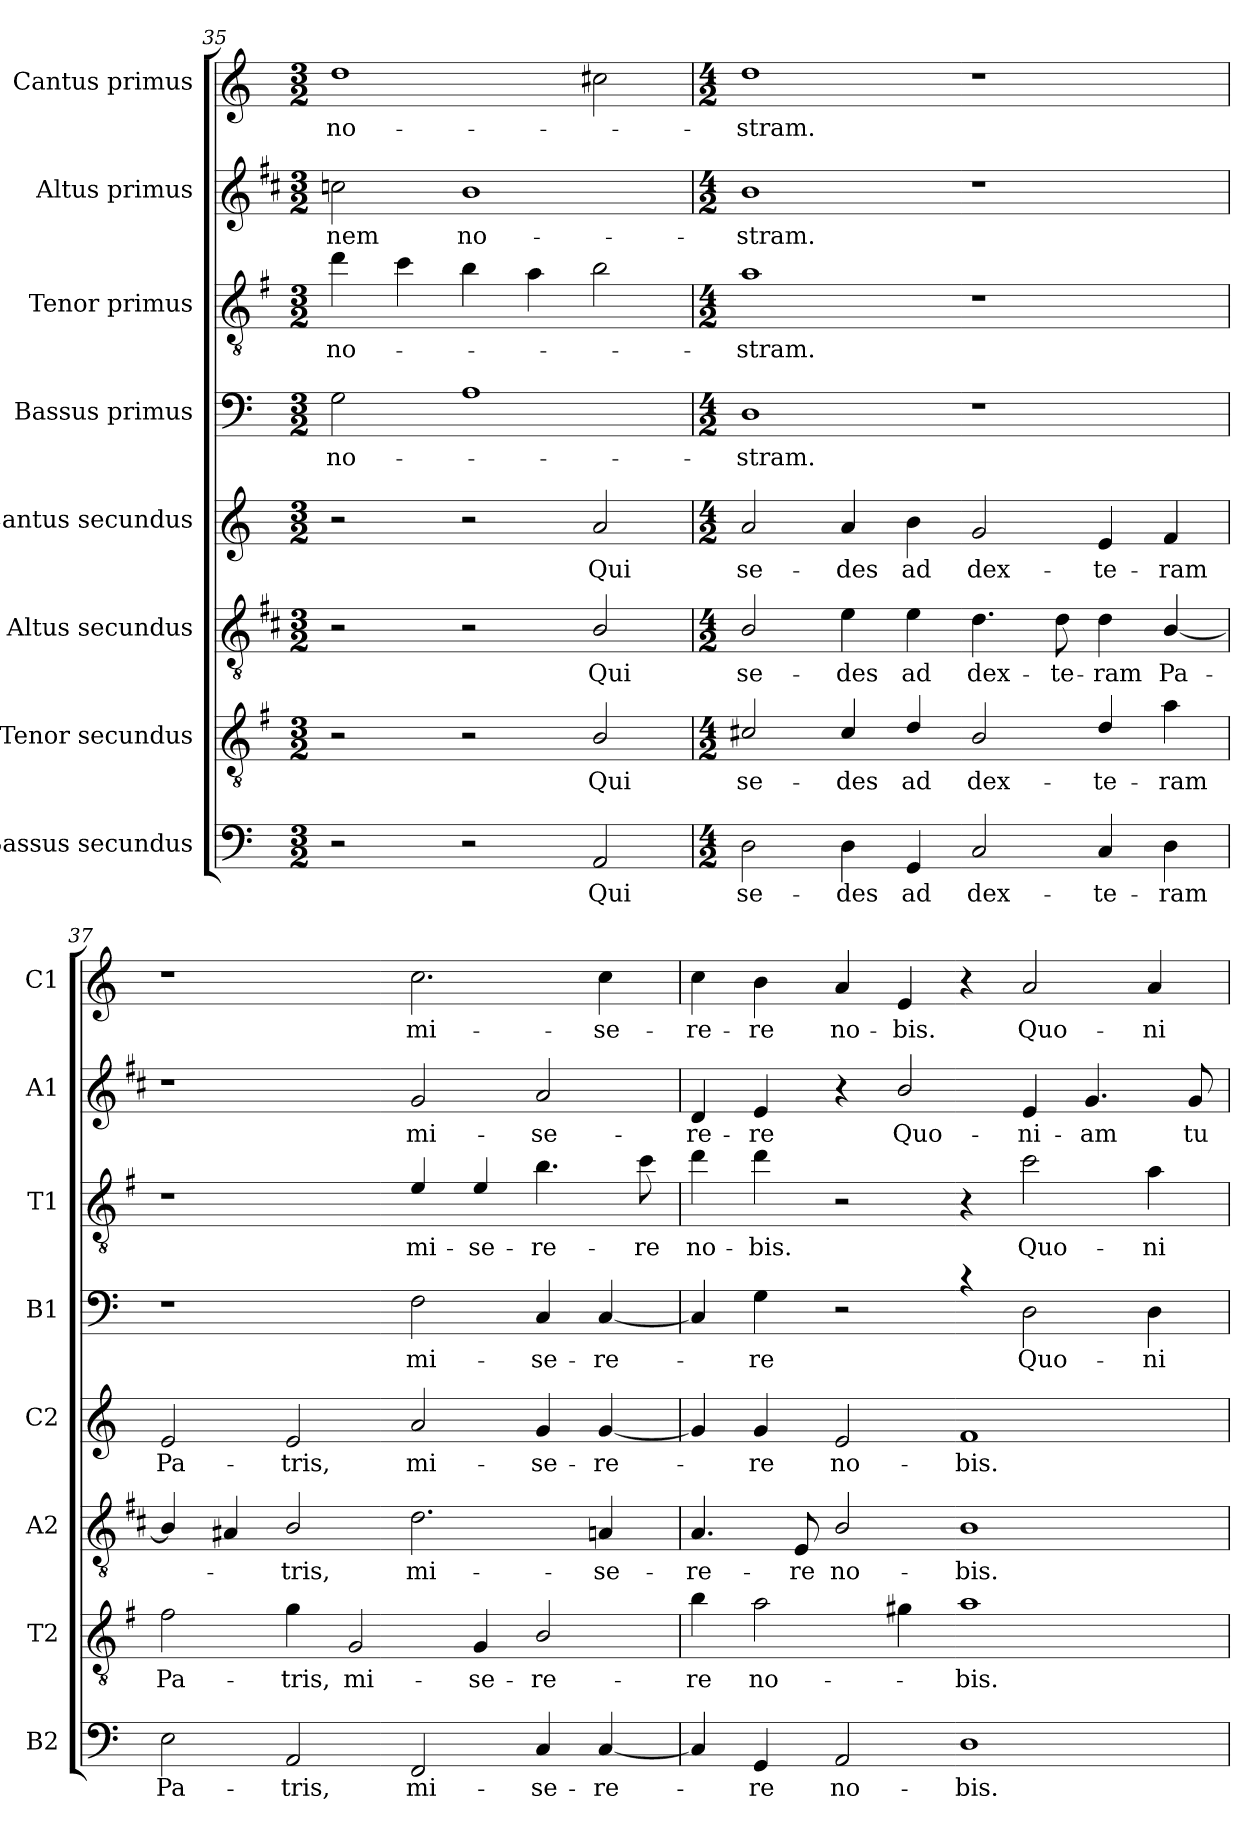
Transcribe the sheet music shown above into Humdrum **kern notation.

**kern	**text	**kern	**text	**kern	**text	**kern	**text	**kern	**text	**kern	**text	**kern	**text	**kern	**text
*part8	*part8	*part7	*part7	*part6	*part6	*part5	*part5	*part4	*part4	*part3	*part3	*part2	*part2	*part1	*part1
*staff8	*staff8	*staff7	*staff7	*staff6	*staff6	*staff5	*staff5	*staff4	*staff4	*staff3	*staff3	*staff2	*staff2	*staff1	*staff1
*I"Bassus secundus	*	*I"Tenor secundus	*	*I"Altus secundus	*	*I"Cantus secundus	*	*I"Bassus primus	*	*I"Tenor primus	*	*I"Altus primus	*	*I"Cantus primus	*
*I'B2	*	*I'T2	*	*I'A2	*	*I'C2	*	*I'B1	*	*I'T1	*	*I'A1	*	*I'C1	*
*clefF4	*	*clefGv2	*	*clefGv2	*	*clefG2	*	*clefF4	*	*clefGv2	*	*clefG2	*	*clefG2	*
*	*	*ITrd4c7	*	*ITrd1c2	*	*	*	*	*	*ITrd4c7	*	*ITrd1c2	*	*	*
*k[]	*	*k[]	*	*k[]	*	*k[]	*	*k[]	*	*k[]	*	*k[]	*	*k[]	*
*C:	*	*C:	*	*C:	*	*C:	*	*C:	*	*C:	*	*C:	*	*C:	*
*M3/2	*	*M3/2	*	*M3/2	*	*M3/2	*	*M3/2	*	*M3/2	*	*M3/2	*	*M3/2	*
=35	=35	=35	=35	=35	=35	=35	=35	=35	=35	=35	=35	=35	=35	=35	=35
!	!	!	!	!	!	!	!	!	!LO:LY:b	!	!LO:LY:b	!	!LO:LY:b	!	!LO:LY:b
2r	.	2r	.	2r	.	2r	.	2G\	no-	4g\	no-	2b-X\	-nem	1dd	no-
.	.	.	.	.	.	.	.	.	.	4f\	.	.	.	.	.
!	!	!	!	!	!	!	!	!	!	!	!	!	!LO:LY:b	!	!
2r	.	2r	.	2r	.	2r	.	1A	.	4e\	.	1a	no-	.	.
.	.	.	.	.	.	.	.	.	.	4d\	.	.	.	.	.
!	!LO:LY:b	!	!LO:LY:b	!	!LO:LY:b	!	!LO:LY:b	!	!	!	!	!	!	!	!
2AA/	Qui	2E/	Qui	2A/	Qui	2a/	Qui	.	.	2e\	.	.	.	2cc#X\	.
=36	=36	=36	=36	=36	=36	=36	=36	=36	=36	=36	=36	=36	=36	=36	=36
*M4/2	*	*M4/2	*	*M4/2	*	*M4/2	*	*M4/2	*	*M4/2	*	*M4/2	*	*M4/2	*
!	!LO:LY:b	!	!LO:LY:b	!	!LO:LY:b	!	!LO:LY:b	!	!LO:LY:b	!	!LO:LY:b	!	!LO:LY:b	!	!LO:LY:b
2D\	se-	2F#X/	se-	2A/	se-	2a/	se-	1D	-stram.	1d	-stram.	1a	-stram.	1dd	-stram.
!	!LO:LY:b	!	!LO:LY:b	!	!LO:LY:b	!	!LO:LY:b	!	!	!	!	!	!	!	!
4D\	-des	4F#/	-des	4d\	-des	4a/	-des	.	.	.	.	.	.	.	.
!	!LO:LY:b	!	!LO:LY:b	!	!LO:LY:b	!	!LO:LY:b	!	!	!	!	!	!	!	!
4GG/	ad	4G/	ad	4d\	ad	4b\	ad	.	.	.	.	.	.	.	.
!	!LO:LY:b	!	!LO:LY:b	!	!LO:LY:b	!	!LO:LY:b	!	!	!	!	!	!	!	!
2C/	dex-	2E/	dex-	4.c\	dex-	2g/	dex-	1r	.	1r	.	1r	.	1r	.
!	!	!	!	!	!LO:LY:b	!	!	!	!	!	!	!	!	!	!
.	.	.	.	8c\	-te-	.	.	.	.	.	.	.	.	.	.
!	!LO:LY:b	!	!LO:LY:b	!	!LO:LY:b	!	!LO:LY:b	!	!	!	!	!	!	!	!
4C/	-te-	4G/	-te-	4c\	-ram	4e/	-te-	.	.	.	.	.	.	.	.
!	!LO:LY:b	!	!LO:LY:b	!	!LO:LY:b	!	!LO:LY:b	!	!	!	!	!	!	!	!
4D\	-ram	4d\	-ram	[4A/	Pa-	4f/	-ram	.	.	.	.	.	.	.	.
=37	=37	=37	=37	=37	=37	=37	=37	=37	=37	=37	=37	=37	=37	=37	=37
!	!LO:LY:b	!	!LO:LY:b	!	!	!	!LO:LY:b	!	!	!	!	!	!	!	!
2E\	Pa-	2B\	Pa-	4A/]	.	2e/	Pa-	1r	.	1r	.	1r	.	1r	.
.	.	.	.	4G#X/	.	.	.	.	.	.	.	.	.	.	.
!	!LO:LY:b	!	!LO:LY:b	!	!LO:LY:b	!	!LO:LY:b	!	!	!	!	!	!	!	!
2AA/	-tris,	4c\	-tris,	2A/	-tris,	2e/	-tris,	.	.	.	.	.	.	.	.
!	!	!	!LO:LY:b	!	!	!	!	!	!	!	!	!	!	!	!
.	.	2C/	mi-	.	.	.	.	.	.	.	.	.	.	.	.
!	!LO:LY:b	!	!	!	!LO:LY:b	!	!LO:LY:b	!	!LO:LY:b	!	!LO:LY:b	!	!LO:LY:b	!	!LO:LY:b
2FF/	mi-	.	.	2.c\	mi-	2a/	mi-	2F\	mi-	4A/	mi-	2f/	mi-	2.cc\	mi-
!	!	!	!LO:LY:b	!	!	!	!	!	!	!	!LO:LY:b	!	!	!	!
.	.	4C/	-se-	.	.	.	.	.	.	4A/	-se-	.	.	.	.
!	!LO:LY:b	!	!LO:LY:b	!	!	!	!LO:LY:b	!	!LO:LY:b	!	!LO:LY:b	!	!LO:LY:b	!	!
4C/	-se-	2E/	-re-	.	.	4g/	-se-	4C/	-se-	4.e\	-re-	2g/	-se-	.	.
!	!LO:LY:b	!	!	!	!LO:LY:b	!	!LO:LY:b	!	!LO:LY:b	!	!	!	!	!	!LO:LY:b
[4C/	-re-	.	.	4Gn/	-se-	[4g/	-re-	[4C/	-re-	.	.	.	.	4cc\	-se-
!	!	!	!	!	!	!	!	!	!	!	!LO:LY:b	!	!	!	!
.	.	.	.	.	.	.	.	.	.	8f\	-re	.	.	.	.
!!LO:PB:g=z
=38	=38	=38	=38	=38	=38	=38	=38	=38	=38	=38	=38	=38	=38	=38	=38
!	!	!	!LO:LY:b	!	!LO:LY:b	!	!	!	!	!	!LO:LY:b	!	!LO:LY:b	!	!LO:LY:b
4C/]	.	4e\	-re	4.G/	-re-	4g/]	.	4C/]	.	4g\	no-	4c/	-re-	4cc\	-re-
!	!LO:LY:b	!	!LO:LY:b	!	!	!	!LO:LY:b	!	!LO:LY:b	!	!LO:LY:b	!	!LO:LY:b	!	!LO:LY:b
4GG/	-re	2d\	no-	.	.	4g/	-re	4G\	-re	4g\	-bis.	4d/	-re	4b\	-re
!	!	!	!	!	!LO:LY:b	!	!	!	!	!	!	!	!	!	!
.	.	.	.	8D/	-re	.	.	.	.	.	.	.	.	.	.
!	!LO:LY:b	!	!	!	!LO:LY:b	!	!LO:LY:b	!	!	!	!	!	!	!	!LO:LY:b
2AA/	no-	.	.	2A/	no-	2e/	no-	2r	.	2r	.	4r	.	4a/	no-
!	!	!	!	!	!	!	!	!	!	!	!	!	!LO:LY:b	!	!LO:LY:b
.	.	4c#X\	.	.	.	.	.	.	.	.	.	2a/	Quo-	4e/	-bis.
!	!LO:LY:b	!	!LO:LY:b	!	!LO:LY:b	!	!LO:LY:b	!	!	!	!	!	!	!	!
1D	-bis.	1d	-bis.	1A	-bis.	1f	-bis.	4rc	.	4r	.	.	.	4r	.
!	!	!	!	!	!	!	!	!	!LO:LY:b	!	!LO:LY:b	!	!LO:LY:b	!	!LO:LY:b
.	.	.	.	.	.	.	.	2D\	Quo-	2f\	Quo-	4d/	-ni-	2a/	Quo-
!	!	!	!	!	!	!	!	!	!	!	!	!	!LO:LY:b	!	!
.	.	.	.	.	.	.	.	.	.	.	.	4.f/	-am	.	.
!	!	!	!	!	!	!	!	!	!LO:LY:b	!	!LO:LY:b	!	!	!	!LO:LY:b
.	.	.	.	.	.	.	.	4D\	-ni-	4d\	-ni-	.	.	4a/	-ni-
!	!	!	!	!	!	!	!	!	!	!	!	!	!LO:LY:b	!	!
.	.	.	.	.	.	.	.	.	.	.	.	8f/	tu	.	.
=	=	=	=	=	=	=	=	=	=	=	=	=	=	=	=
*-	*-	*-	*-	*-	*-	*-	*-	*-	*-	*-	*-	*-	*-	*-	*-
